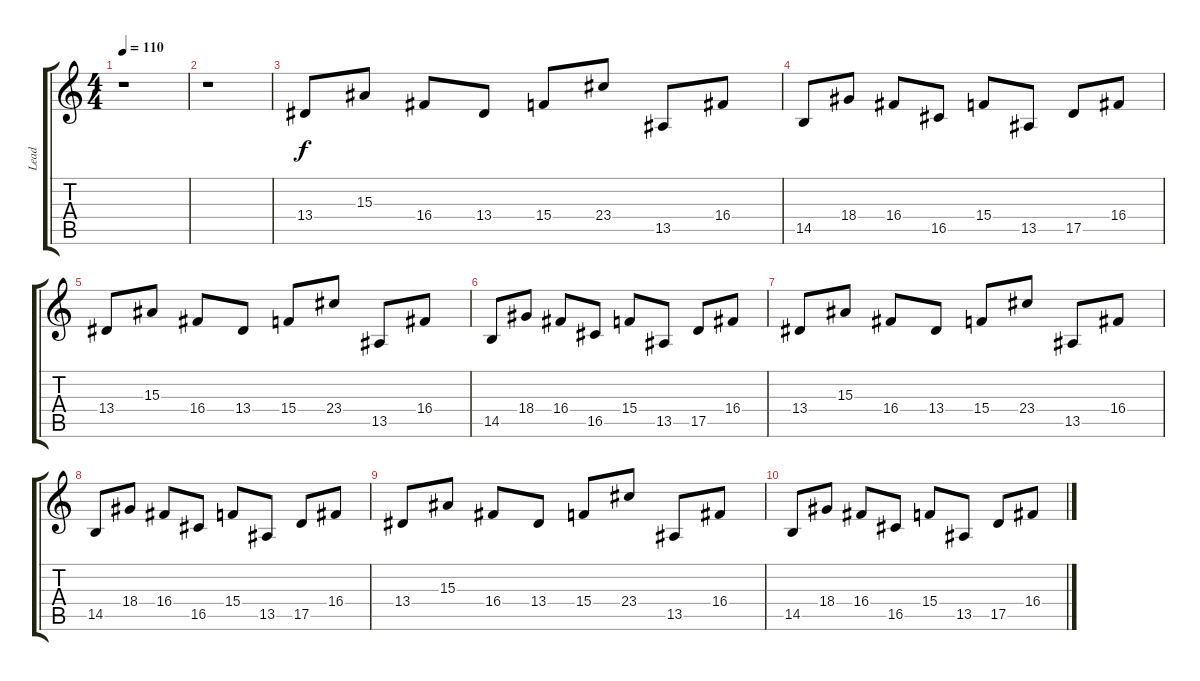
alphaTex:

\track ("Lead" "Lead") {instrument pad7halo}
\staff {score tabs}
\tuning (E4 B3 G3 D3 A2 E2) {hide}
\ts (4 4)
\tempo 110
\clef g2
\ks c
r.1{dy f} |
r.1 |
13.4.8 15.3.8 16.4.8 13.4.8 15.4.8 23.4.8 13.5.8 16.4.8 |
14.5.8 18.4.8 16.4.8 16.5.8 15.4.8 13.5.8 17.5.8 16.4.8 |
13.4.8 15.3.8 16.4.8 13.4.8 15.4.8 23.4.8 13.5.8 16.4.8 |
14.5.8 18.4.8 16.4.8 16.5.8 15.4.8 13.5.8 17.5.8 16.4.8 |
13.4.8 15.3.8 16.4.8 13.4.8 15.4.8 23.4.8 13.5.8 16.4.8 |
14.5.8 18.4.8 16.4.8 16.5.8 15.4.8 13.5.8 17.5.8 16.4.8 |
13.4.8 15.3.8 16.4.8 13.4.8 15.4.8 23.4.8 13.5.8 16.4.8 |
14.5.8 18.4.8 16.4.8 16.5.8 15.4.8 13.5.8 17.5.8 16.4.8
